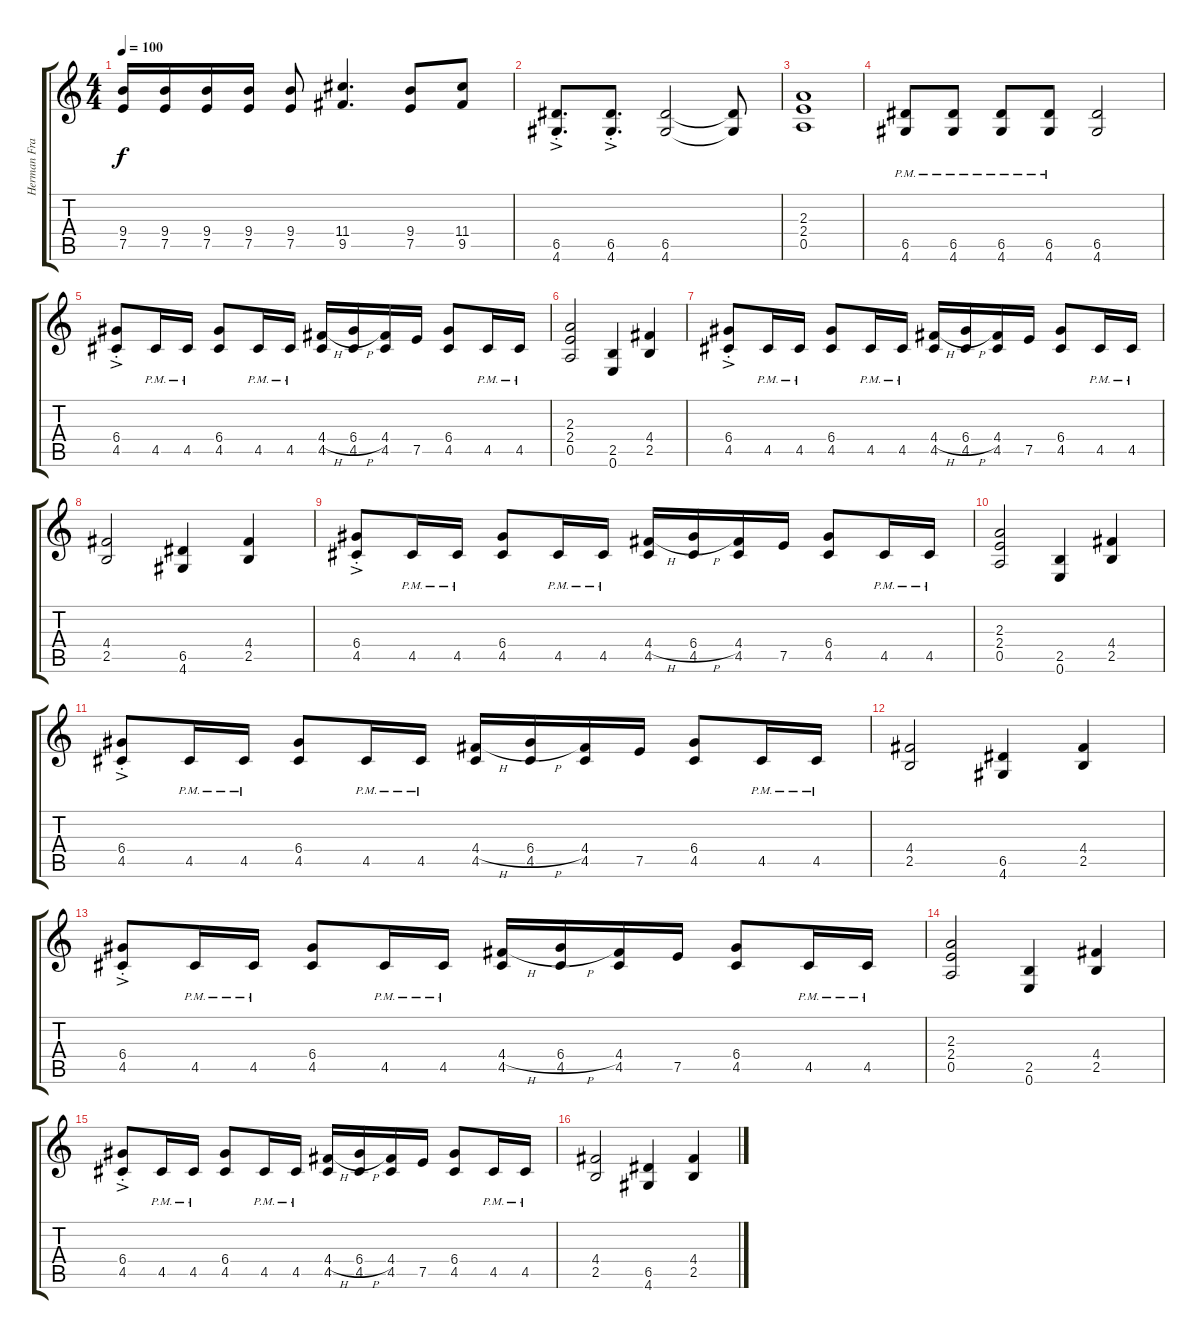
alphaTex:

\track ("Herman Frank" "Herman Fra") {instrument distortionguitar}
\staff {score tabs}
\tuning (E4 B3 G3 D3 A2 E2) {hide}
\ts (4 4)
\tempo 100
\clef g2
\ks c
(9.4 7.5).16{dy f} (9.4 7.5).16 (9.4 7.5).16 (9.4 7.5).16 (9.4 7.5).8 (11.4 9.5).4{d} (9.4 7.5).8 (11.4 9.5).8 |
(6.5{ac st} 4.6{ac st}).8{d} (6.5{ac st} 4.6{ac st}).8{d} (6.5 4.6).2 (6.5{t} 4.6{t}).8 |
(2.3 2.4 0.5).1 |
(6.5{pm} 4.6{pm}).8 (6.5{pm} 4.6{pm}).8 (6.5{pm} 4.6{pm}).8 (6.5{pm} 4.6{pm}).8 (6.5 4.6).2 |
(6.4{ac st} 4.5).8 4.5{pm}.16 4.5{pm}.16 (6.4 4.5).8 4.5{pm}.16 4.5{pm}.16 (4.4{h} 4.5).16 (6.4{h} 4.5).16 (4.4 4.5).16 7.5.16 (6.4 4.5).8 4.5{pm}.16 4.5{pm}.16 |
(2.3 2.4 0.5).2 (2.5 0.6).4 (4.4 2.5).4 |
(6.4{ac st} 4.5).8 4.5{pm}.16 4.5{pm}.16 (6.4 4.5).8 4.5{pm}.16 4.5{pm}.16 (4.4{h} 4.5).16 (6.4{h} 4.5).16 (4.4 4.5).16 7.5.16 (6.4 4.5).8 4.5{pm}.16 4.5{pm}.16 |
(4.4 2.5).2 (6.5 4.6).4 (4.4 2.5).4 |
(6.4{ac st} 4.5).8 4.5{pm}.16 4.5{pm}.16 (6.4 4.5).8 4.5{pm}.16 4.5{pm}.16 (4.4{h} 4.5).16 (6.4{h} 4.5).16 (4.4 4.5).16 7.5.16 (6.4 4.5).8 4.5{pm}.16 4.5{pm}.16 |
(2.3 2.4 0.5).2 (2.5 0.6).4 (4.4 2.5).4 |
(6.4{ac st} 4.5).8 4.5{pm}.16 4.5{pm}.16 (6.4 4.5).8 4.5{pm}.16 4.5{pm}.16 (4.4{h} 4.5).16 (6.4{h} 4.5).16 (4.4 4.5).16 7.5.16 (6.4 4.5).8 4.5{pm}.16 4.5{pm}.16 |
(4.4 2.5).2 (6.5 4.6).4 (4.4 2.5).4 |
(6.4{ac st} 4.5).8 4.5{pm}.16 4.5{pm}.16 (6.4 4.5).8 4.5{pm}.16 4.5{pm}.16 (4.4{h} 4.5).16 (6.4{h} 4.5).16 (4.4 4.5).16 7.5.16 (6.4 4.5).8 4.5{pm}.16 4.5{pm}.16 |
(2.3 2.4 0.5).2 (2.5 0.6).4 (4.4 2.5).4 |
(6.4{ac st} 4.5).8 4.5{pm}.16 4.5{pm}.16 (6.4 4.5).8 4.5{pm}.16 4.5{pm}.16 (4.4{h} 4.5).16 (6.4{h} 4.5).16 (4.4 4.5).16 7.5.16 (6.4 4.5).8 4.5{pm}.16 4.5{pm}.16 |
(4.4 2.5).2 (6.5 4.6).4 (4.4 2.5).4
